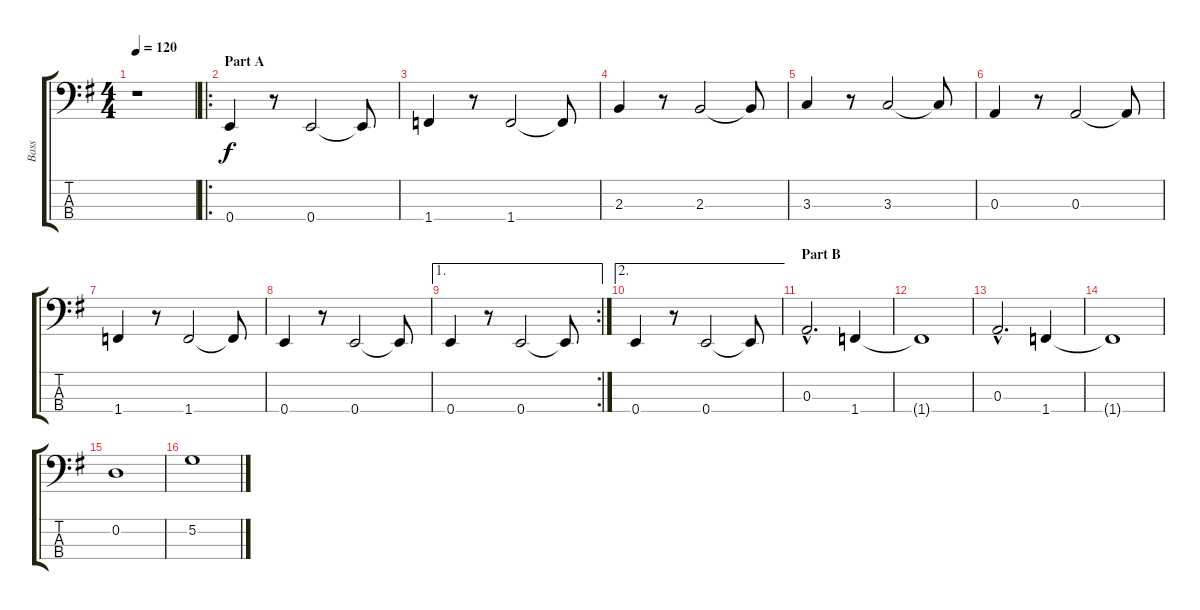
\track ("Bass" "Bass") {instrument electricbassfinger}
\staff {score tabs}
\tuning (G2 D2 A1 E1) {hide}
\ts (4 4)
\tempo 120
\clef f4
\ks eminor
r.1{dy f instrument electricbassfinger} |
\ro
\section ("" "Part A")
0.4.4 r.8 0.4.2 0.4{t}.8 |
1.4.4 r.8 1.4.2 1.4{t}.8 |
2.3.4 r.8 2.3.2 2.3{t}.8 |
3.3.4 r.8 3.3.2 3.3{t}.8 |
0.3.4 r.8 0.3.2 0.3{t}.8 |
1.4.4 r.8 1.4.2 1.4{t}.8 |
0.4.4 r.8 0.4.2 0.4{t}.8 |
\ae 1
\rc 2
0.4.4 r.8 0.4.2 0.4{t}.8 |
\ae 2
0.4.4 r.8 0.4.2 0.4{t}.8 |
\section ("" "Part B")
0.3{hac}.2{d} 1.4.4 |
1.4{t}.1 |
0.3{hac}.2{d} 1.4.4 |
1.4{t}.1 |
0.2.1 |
5.2.1
